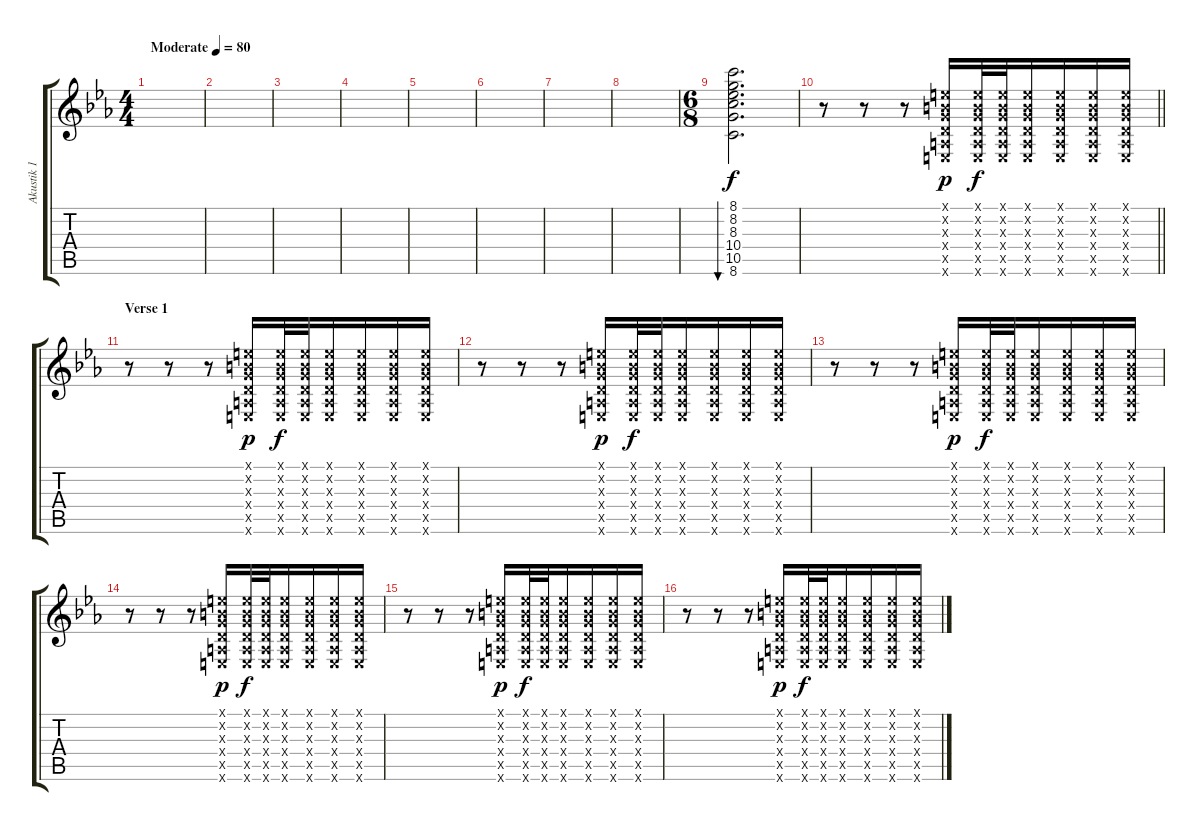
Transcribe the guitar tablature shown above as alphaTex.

\track ("Akustik 1" "Akustik 1") {instrument acousticguitarsteel}
\staff {score tabs}
\tuning (E4 B3 G3 D3 A2 E2) {hide}
\ts (4 4)
\tempo (80 "Moderate")
\clef g2
\ks cminor
|
|
|
|
|
|
|
|
\ts (6 8)
(8.1 8.2 8.3 10.4 10.5 8.6).2{d bu 120} |
\barLineRight lightlight
r.8 r.8 r.8 (0.1{x} 0.2{x} 0.3{x} 0.4{x} 0.5{x} 0.6{x}).16{dy p} (0.1{x} 0.2{x} 0.3{x} 0.4{x} 0.5{x} 0.6{x}).32{dy f} (0.1{x} 0.2{x} 0.3{x} 0.4{x} 0.5{x} 0.6{x}).32 (0.1{x} 0.2{x} 0.3{x} 0.4{x} 0.5{x} 0.6{x}).16 (0.1{x} 0.2{x} 0.3{x} 0.4{x} 0.5{x} 0.6{x}).16 (0.1{x} 0.2{x} 0.3{x} 0.4{x} 0.5{x} 0.6{x}).16 (0.1{x} 0.2{x} 0.3{x} 0.4{x} 0.5{x} 0.6{x}).16 |
\section ("" "Verse 1")
r.8 r.8 r.8 (0.1{x} 0.2{x} 0.3{x} 0.4{x} 0.5{x} 0.6{x}).16{dy p} (0.1{x} 0.2{x} 0.3{x} 0.4{x} 0.5{x} 0.6{x}).32{dy f} (0.1{x} 0.2{x} 0.3{x} 0.4{x} 0.5{x} 0.6{x}).32 (0.1{x} 0.2{x} 0.3{x} 0.4{x} 0.5{x} 0.6{x}).16 (0.1{x} 0.2{x} 0.3{x} 0.4{x} 0.5{x} 0.6{x}).16 (0.1{x} 0.2{x} 0.3{x} 0.4{x} 0.5{x} 0.6{x}).16 (0.1{x} 0.2{x} 0.3{x} 0.4{x} 0.5{x} 0.6{x}).16 |
r.8 r.8 r.8 (0.1{x} 0.2{x} 0.3{x} 0.4{x} 0.5{x} 0.6{x}).16{dy p} (0.1{x} 0.2{x} 0.3{x} 0.4{x} 0.5{x} 0.6{x}).32{dy f} (0.1{x} 0.2{x} 0.3{x} 0.4{x} 0.5{x} 0.6{x}).32 (0.1{x} 0.2{x} 0.3{x} 0.4{x} 0.5{x} 0.6{x}).16 (0.1{x} 0.2{x} 0.3{x} 0.4{x} 0.5{x} 0.6{x}).16 (0.1{x} 0.2{x} 0.3{x} 0.4{x} 0.5{x} 0.6{x}).16 (0.1{x} 0.2{x} 0.3{x} 0.4{x} 0.5{x} 0.6{x}).16 |
r.8 r.8 r.8 (0.1{x} 0.2{x} 0.3{x} 0.4{x} 0.5{x} 0.6{x}).16{dy p} (0.1{x} 0.2{x} 0.3{x} 0.4{x} 0.5{x} 0.6{x}).32{dy f} (0.1{x} 0.2{x} 0.3{x} 0.4{x} 0.5{x} 0.6{x}).32 (0.1{x} 0.2{x} 0.3{x} 0.4{x} 0.5{x} 0.6{x}).16 (0.1{x} 0.2{x} 0.3{x} 0.4{x} 0.5{x} 0.6{x}).16 (0.1{x} 0.2{x} 0.3{x} 0.4{x} 0.5{x} 0.6{x}).16 (0.1{x} 0.2{x} 0.3{x} 0.4{x} 0.5{x} 0.6{x}).16 |
r.8 r.8 r.8 (0.1{x} 0.2{x} 0.3{x} 0.4{x} 0.5{x} 0.6{x}).16{dy p} (0.1{x} 0.2{x} 0.3{x} 0.4{x} 0.5{x} 0.6{x}).32{dy f} (0.1{x} 0.2{x} 0.3{x} 0.4{x} 0.5{x} 0.6{x}).32 (0.1{x} 0.2{x} 0.3{x} 0.4{x} 0.5{x} 0.6{x}).16 (0.1{x} 0.2{x} 0.3{x} 0.4{x} 0.5{x} 0.6{x}).16 (0.1{x} 0.2{x} 0.3{x} 0.4{x} 0.5{x} 0.6{x}).16 (0.1{x} 0.2{x} 0.3{x} 0.4{x} 0.5{x} 0.6{x}).16 |
r.8 r.8 r.8 (0.1{x} 0.2{x} 0.3{x} 0.4{x} 0.5{x} 0.6{x}).16{dy p} (0.1{x} 0.2{x} 0.3{x} 0.4{x} 0.5{x} 0.6{x}).32{dy f} (0.1{x} 0.2{x} 0.3{x} 0.4{x} 0.5{x} 0.6{x}).32 (0.1{x} 0.2{x} 0.3{x} 0.4{x} 0.5{x} 0.6{x}).16 (0.1{x} 0.2{x} 0.3{x} 0.4{x} 0.5{x} 0.6{x}).16 (0.1{x} 0.2{x} 0.3{x} 0.4{x} 0.5{x} 0.6{x}).16 (0.1{x} 0.2{x} 0.3{x} 0.4{x} 0.5{x} 0.6{x}).16 |
r.8 r.8 r.8 (0.1{x} 0.2{x} 0.3{x} 0.4{x} 0.5{x} 0.6{x}).16{dy p} (0.1{x} 0.2{x} 0.3{x} 0.4{x} 0.5{x} 0.6{x}).32{dy f} (0.1{x} 0.2{x} 0.3{x} 0.4{x} 0.5{x} 0.6{x}).32 (0.1{x} 0.2{x} 0.3{x} 0.4{x} 0.5{x} 0.6{x}).16 (0.1{x} 0.2{x} 0.3{x} 0.4{x} 0.5{x} 0.6{x}).16 (0.1{x} 0.2{x} 0.3{x} 0.4{x} 0.5{x} 0.6{x}).16 (0.1{x} 0.2{x} 0.3{x} 0.4{x} 0.5{x} 0.6{x}).16
